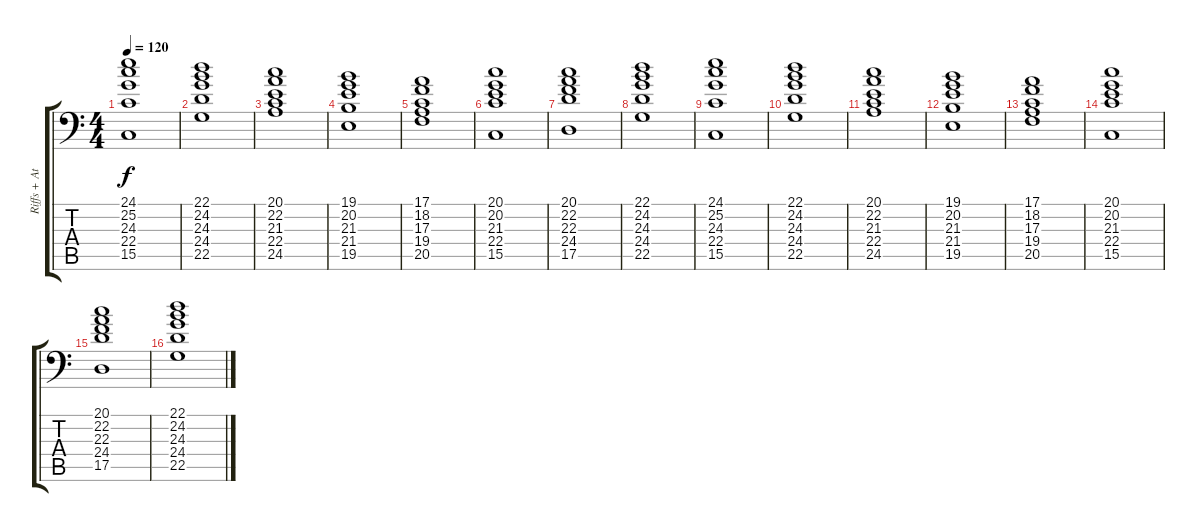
\track ("Riffs + Atmosphere" "Riffs + At") {instrument synthstrings1}
\staff {score tabs}
\tuning (E3 B2 G2 D2 A1 E1) {hide}
\ts (4 4)
\tempo 120
\clef f4
\ks c
(24.1 25.2 24.3 22.4 15.5).1{dy f} |
(22.1 24.2 24.3 24.4 22.5).1 |
(20.1 22.2 21.3 22.4 24.5).1 |
(19.1 20.2 21.3 21.4 19.5).1 |
(17.1 18.2 17.3 19.4 20.5).1 |
(20.1 20.2 21.3 22.4 15.5).1 |
(20.1 22.2 22.3 24.4 17.5).1 |
(22.1 24.2 24.3 24.4 22.5).1 |
(24.1 25.2 24.3 22.4 15.5).1 |
(22.1 24.2 24.3 24.4 22.5).1 |
(20.1 22.2 21.3 22.4 24.5).1 |
(19.1 20.2 21.3 21.4 19.5).1 |
(17.1 18.2 17.3 19.4 20.5).1 |
(20.1 20.2 21.3 22.4 15.5).1 |
(20.1 22.2 22.3 24.4 17.5).1 |
(22.1 24.2 24.3 24.4 22.5).1
